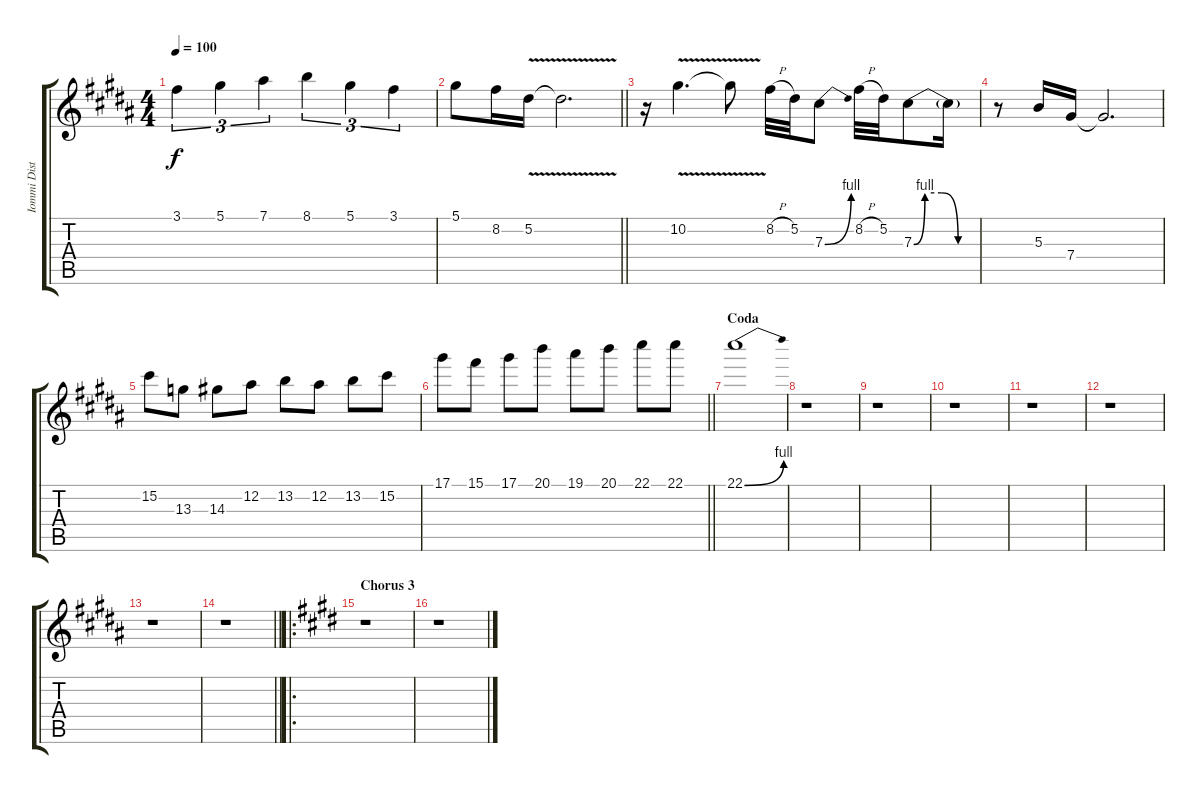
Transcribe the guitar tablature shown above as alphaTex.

\track ("Iommi Distortion (Solo)" "Iommi Dist") {instrument distortionguitar}
\staff {score tabs}
\tuning (Eb4 Bb3 Gb3 Db3 Ab2 Eb2) {hide}
\ts (4 4)
\tempo 100
\clef g2
\ks b
3.1{t}.4{tu (3 2) dy f} 5.1.4{tu (3 2)} 7.1.4{tu (3 2)} 8.1.4{tu (3 2)} 5.1.4{tu (3 2)} 3.1.4{tu (3 2)} |
\barLineRight lightlight
5.1.8 8.2.16 5.2{v}.16 5.2{v t}.2{d} |
r.16 10.2{v}.4{d} 10.2{t}.8 8.2{h}.32 5.2.32 7.3{be (bend 0 0 60 4)}.8 8.2{h}.32 5.2.32 7.3{be (custom 0 0 10 4 25 4 40 0 60 0)}.8 7.3{t}.16 |
r.8 5.3.16 7.4.16 7.4{t}.2{d} |
15.2.8 13.3.8 14.3.8 12.2.8 13.2.8 12.2.8 13.2.8 15.2.8 |
\barLineRight lightlight
17.1.8 15.1.8 17.1.8 20.1.8 19.1.8 20.1.8 22.1.8 22.1.8 |
\section ("" "Coda")
22.1{be (bend 0 0 60 4)}.1 |
r.1 |
r.1 |
r.1 |
r.1 |
r.1 |
r.1 |
\barLineRight lightlight
r.1 |
\ro
\section ("" "Chorus 3")
\ks e
r.1 |
r.1
